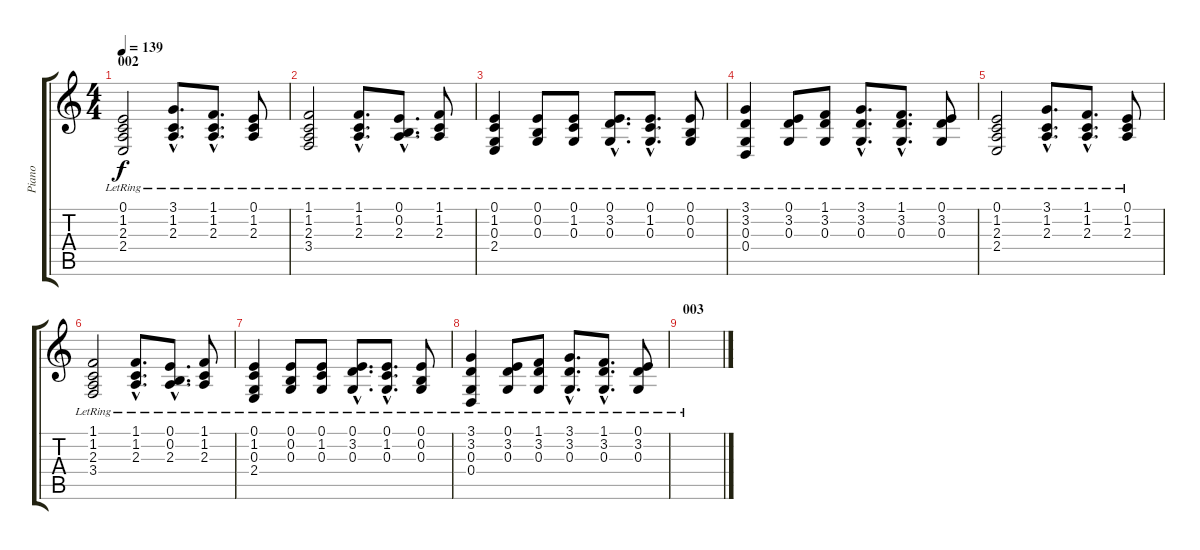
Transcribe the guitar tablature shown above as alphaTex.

\track ("Piano" "Piano") {instrument acousticgrandpiano}
\staff {score tabs}
\tuning (E4 B3 G3 D3 A2 E2) {hide}
\ts (4 4)
\section ("" "002")
\tempo 139
\clef g2
\ks c
(0.1{lr} 1.2{lr} 2.3{lr} 2.4{lr}).2{dy f} (3.1{hac lr} 1.2{hac lr} 2.3{hac lr}).8{d} (1.1{hac lr} 1.2{hac lr} 2.3{hac lr}).8{d} (0.1{lr} 1.2{lr} 2.3{lr}).8 |
(1.1{lr} 1.2{lr} 2.3{lr} 3.4{lr}).2 (1.1{hac lr} 1.2{hac lr} 2.3{hac lr}).8{d} (0.1{hac lr} 0.2{hac lr} 2.3{hac lr}).8{d} (1.1{lr} 1.2{lr} 2.3{lr}).8 |
(0.1{lr} 1.2{lr} 0.3{lr} 2.4{lr}).4 (0.1{lr} 0.2{lr} 0.3{lr}).8 (0.1{lr} 1.2{lr} 0.3{lr}).8 (0.1{hac lr} 3.2{hac lr} 0.3{hac lr}).8{d} (0.1{hac lr} 1.2{hac lr} 0.3{hac lr}).8{d} (0.1{lr} 0.2{lr} 0.3{lr}).8 |
(3.1{lr} 3.2{lr} 0.3{lr} 0.4{lr}).4 (0.1{lr} 3.2{lr} 0.3{lr}).8 (1.1{lr} 3.2{lr} 0.3{lr}).8 (3.1{hac lr} 3.2{hac lr} 0.3{hac lr}).8{d} (1.1{hac lr} 3.2{hac lr} 0.3{hac lr}).8{d} (0.1{lr} 3.2{lr} 0.3{lr}).8 |
(0.1{lr} 1.2{lr} 2.3{lr} 2.4{lr}).2 (3.1{hac lr} 1.2{hac lr} 2.3{hac lr}).8{d} (1.1{hac lr} 1.2{hac lr} 2.3{hac lr}).8{d} (0.1{lr} 1.2{lr} 2.3{lr}).8 |
(1.1{lr} 1.2{lr} 2.3{lr} 3.4{lr}).2 (1.1{hac lr} 1.2{hac lr} 2.3{hac lr}).8{d} (0.1{hac lr} 0.2{hac lr} 2.3{hac lr}).8{d} (1.1{lr} 1.2{lr} 2.3{lr}).8 |
(0.1{lr} 1.2{lr} 0.3{lr} 2.4{lr}).4 (0.1{lr} 0.2{lr} 0.3{lr}).8 (0.1{lr} 1.2{lr} 0.3{lr}).8 (0.1{hac lr} 3.2{hac lr} 0.3{hac lr}).8{d} (0.1{hac lr} 1.2{hac lr} 0.3{hac lr}).8{d} (0.1{lr} 0.2{lr} 0.3{lr}).8 |
(3.1{lr} 3.2{lr} 0.3{lr} 0.4{lr}).4 (0.1{lr} 3.2{lr} 0.3{lr}).8 (1.1{lr} 3.2{lr} 0.3{lr}).8 (3.1{hac lr} 3.2{hac lr} 0.3{hac lr}).8{d} (1.1{hac lr} 3.2{hac lr} 0.3{hac lr}).8{d} (0.1{lr} 3.2{lr} 0.3{lr}).8 |
\section ("" "003")
